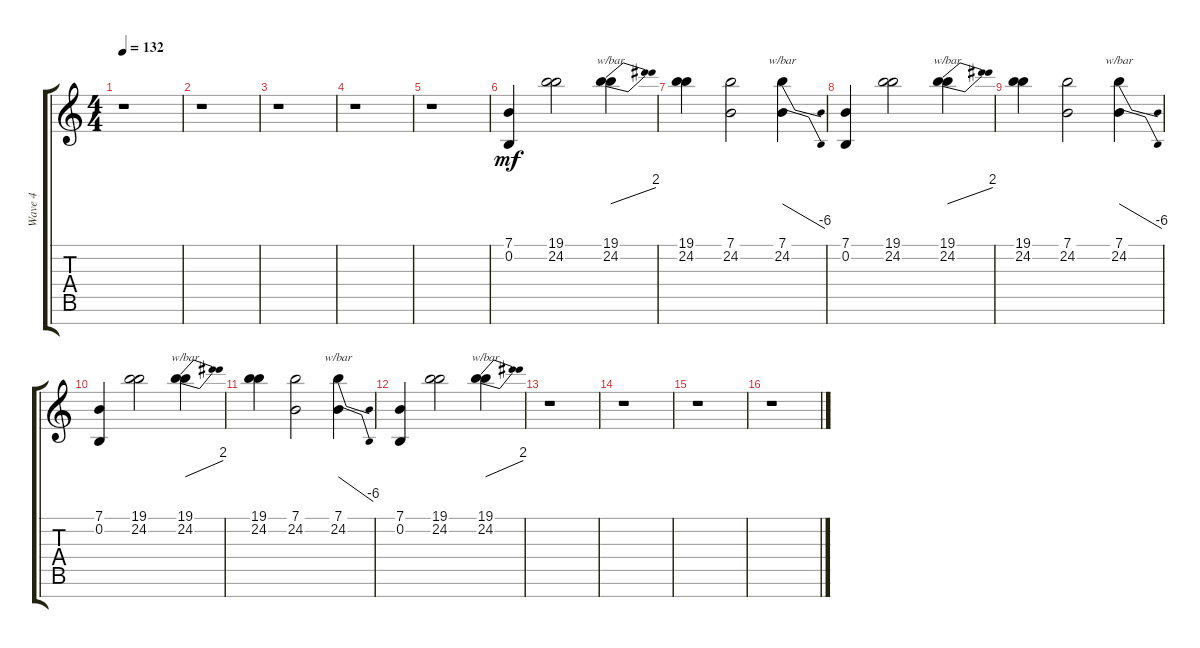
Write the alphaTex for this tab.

\track ("Wave 4" "Wave 4") {instrument lead1square}
\staff {score tabs}
\tuning (E4 B3 G3 D3 A2 E2 B1) {hide}
\ts (4 4)
\tempo 132
\clef g2
\ks c
r.1{dy mf} |
r.1 |
r.1 |
r.1 |
r.1 |
(7.1 0.2).4 (19.1 24.2).2 (19.1 24.2).4{tbe (dive default 0 0 60 8)} |
(19.1 24.2).4 (7.1 24.2).2 (7.1 24.2).4{tbe (dive default 0 0 60 -24)} |
(7.1 0.2).4 (19.1 24.2).2 (19.1 24.2).4{tbe (dive default 0 0 60 8)} |
(19.1 24.2).4 (7.1 24.2).2 (7.1 24.2).4{tbe (dive default 0 0 60 -24)} |
(7.1 0.2).4 (19.1 24.2).2 (19.1 24.2).4{tbe (dive default 0 0 60 8)} |
(19.1 24.2).4 (7.1 24.2).2 (7.1 24.2).4{tbe (dive default 0 0 60 -24)} |
(7.1 0.2).4 (19.1 24.2).2 (19.1 24.2).4{tbe (dive default 0 0 60 8)} |
r.1 |
r.1 |
r.1 |
r.1
